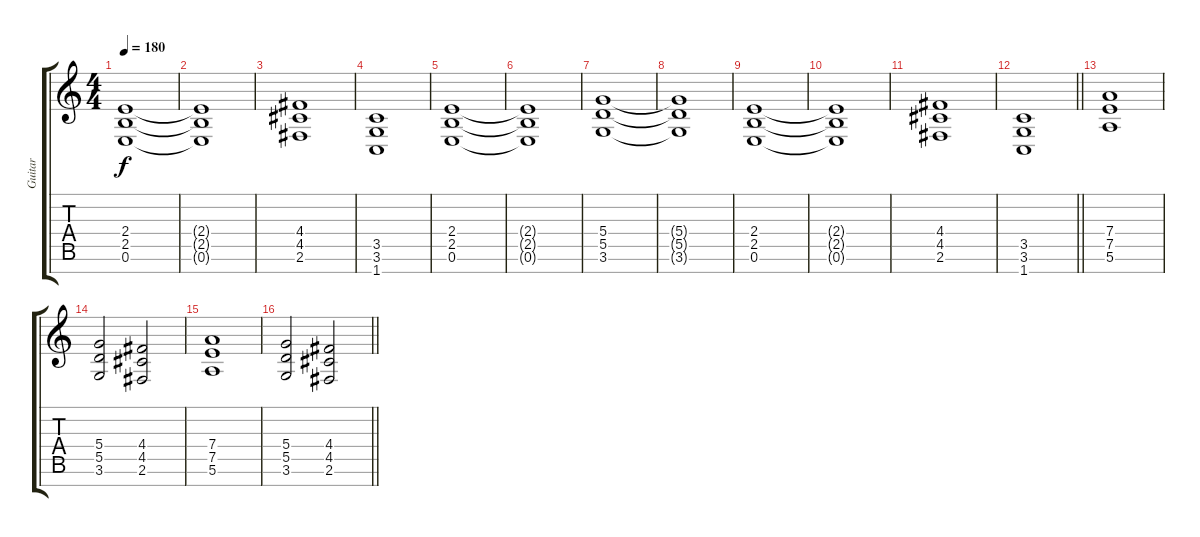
\track ("Guitar" "Guitar") {instrument distortionguitar}
\staff {score tabs}
\tuning (E4 B3 G3 D3 A2 E2 B1) {hide}
\ts (4 4)
\tempo 180
\clef g2
\ks c
(2.4 2.5 0.6).1{dy f} |
(2.4{t} 2.5{t} 0.6{t}).1 |
(4.4 4.5 2.6).1 |
(3.5 3.6 1.7).1 |
(2.4 2.5 0.6).1 |
(2.4{t} 2.5{t} 0.6{t}).1 |
(5.4 5.5 3.6).1 |
(5.4{t} 5.5{t} 3.6{t}).1 |
(2.4 2.5 0.6).1 |
(2.4{t} 2.5{t} 0.6{t}).1 |
(4.4 4.5 2.6).1 |
\barLineRight lightlight
(3.5 3.6 1.7).1 |
\section ("" "")
(7.4 7.5 5.6).1 |
(5.4 5.5 3.6).2 (4.4 4.5 2.6).2 |
(7.4 7.5 5.6).1 |
\barLineRight lightlight
(5.4 5.5 3.6).2 (4.4 4.5 2.6).2
